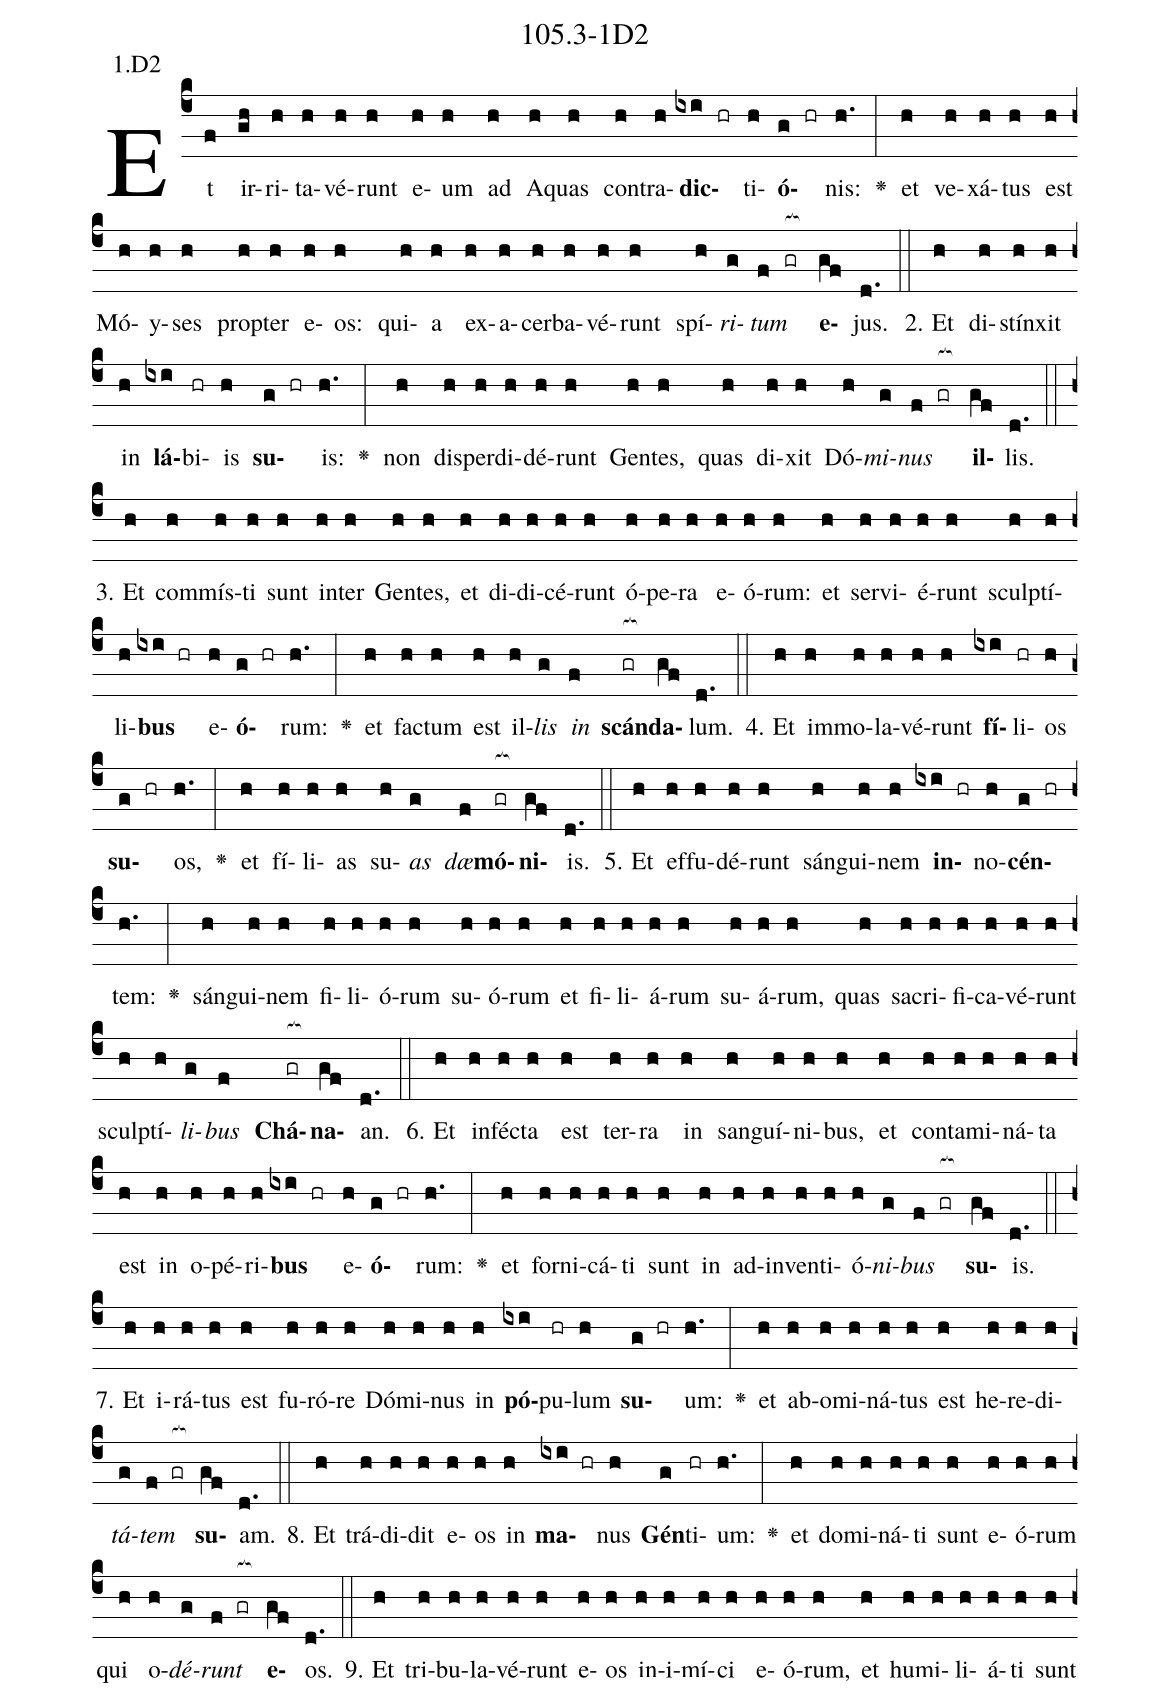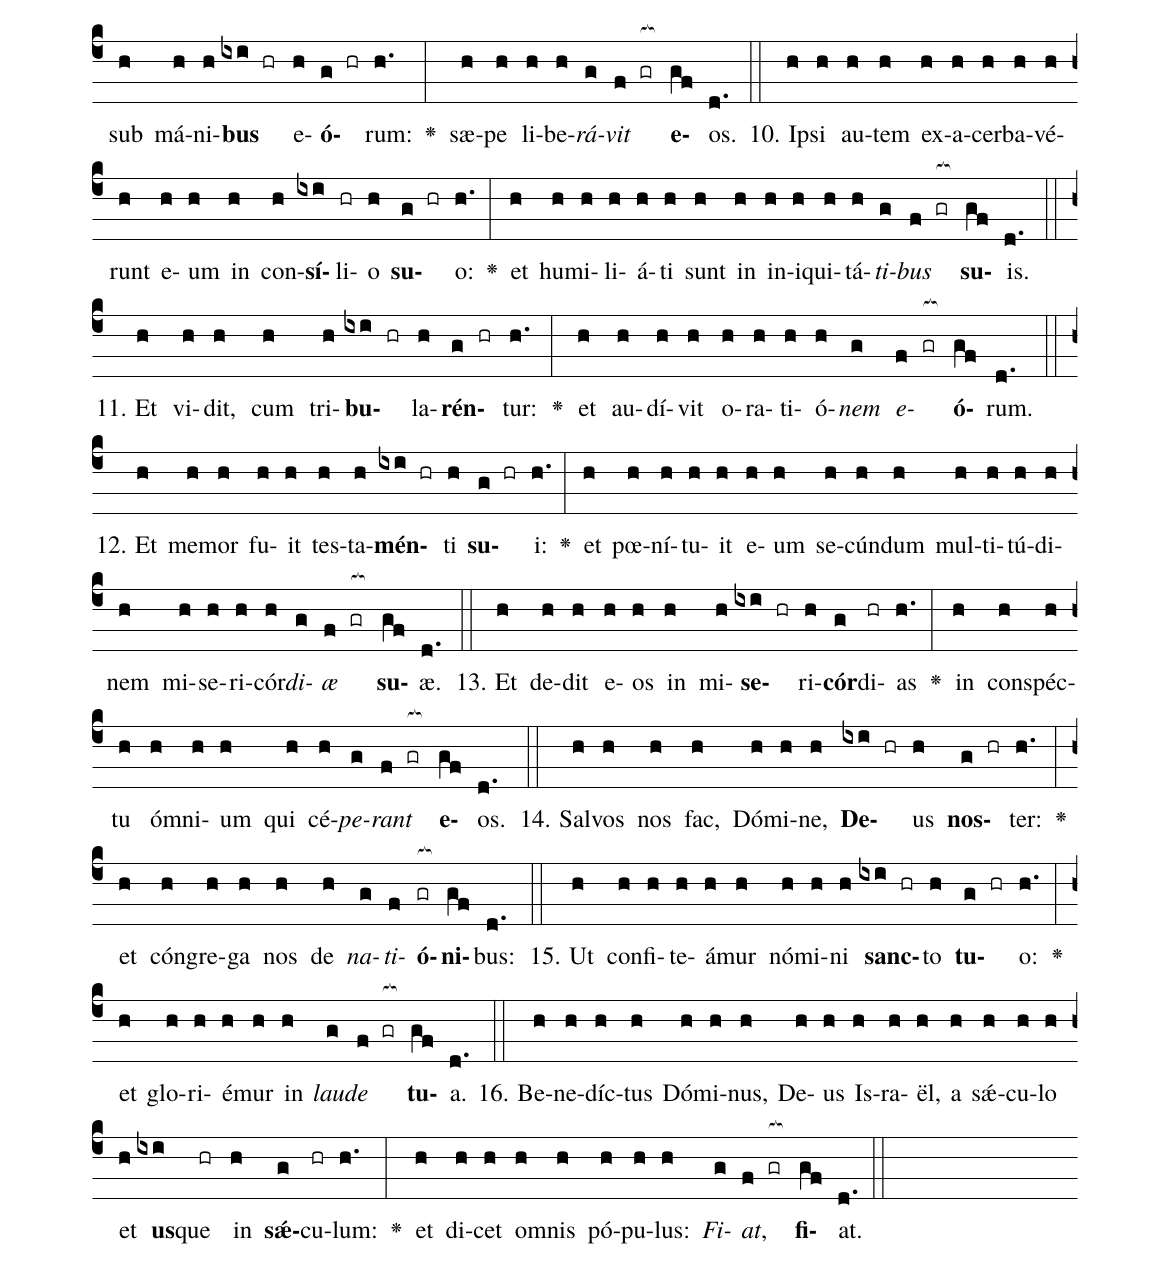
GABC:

name: 105.3-1D2;
annotation: 1.D2;
%%
(c4)Et(f) ir(gh)ri(h)ta(h)vé(h)runt(h) e(h)um(h) ad(h) A(h)quas(h) con(h)tra(h)<b>dic</b>(ixi hr)ti(h)<b>ó</b>(g hr)nis:(h.) <v>\greheightstar</v>(:) et(h) ve(h)xá(h)tus(h) est(h) Mó(h)y(h)ses(h) prop(h)ter(h) e(h)os:(h) qui(h)a(h) ex(h)a(h)cer(h)ba(h)vé(h)runt(h) spí(h)<i>ri</i>(g)<i>tum</i>(f gr[ocb:1{]) <b>e</b>(gf[ocb:0}])jus.(d.) (::)
2. Et(h) di(h)stín(h)xit(h) in(h) <b>lá</b>(ixi)bi(hr)is(h) <b>su</b>(g hr)is:(h.) <v>\greheightstar</v>(:) non(h) dis(h)per(h)di(h)dé(h)runt(h) Gen(h)tes,(h) quas(h) di(h)xit(h) Dó(h)<i>mi</i>(g)<i>nus</i>(f gr[ocb:1{]) <b>il</b>(gf[ocb:0}])lis.(d.) (::)
3. Et(h) com(h)mís(h)ti(h) sunt(h) in(h)ter(h) Gen(h)tes,(h) et(h) di(h)di(h)cé(h)runt(h) ó(h)pe(h)ra(h) e(h)ó(h)rum:(h) et(h) ser(h)vi(h)é(h)runt(h) sculp(h)tí(h)li(h)<b>bus</b>(ixi hr) e(h)<b>ó</b>(g hr)rum:(h.) <v>\greheightstar</v>(:) et(h) fac(h)tum(h) est(h) il(h)<i>lis</i>(g) <i>in</i>(f) <b>scán</b>(gr[ocb:1{])<b>da</b>(gf[ocb:0}])lum.(d.) (::)
4. Et(h) im(h)mo(h)la(h)vé(h)runt(h) <b>fí</b>(ixi)li(hr)os(h) <b>su</b>(g hr)os,(h.) <v>\greheightstar</v>(:) et(h) fí(h)li(h)as(h) su(h)<i>as</i>(g) <i>dæ</i>(f)<b>mó</b>(gr[ocb:1{])<b>ni</b>(gf[ocb:0}])is.(d.) (::)
5. Et(h) ef(h)fu(h)dé(h)runt(h) sán(h)gui(h)nem(h) <b>in</b>(ixi hr)no(h)<b>cén</b>(g hr)tem:(h.) <v>\greheightstar</v>(:) sán(h)gui(h)nem(h) fi(h)li(h)ó(h)rum(h) su(h)ó(h)rum(h) et(h) fi(h)li(h)á(h)rum(h) su(h)á(h)rum,(h) quas(h) sa(h)cri(h)fi(h)ca(h)vé(h)runt(h) sculp(h)tí(h)<i>li</i>(g)<i>bus</i>(f) <b>Chá</b>(gr[ocb:1{])<b>na</b>(gf[ocb:0}])an.(d.) (::)
6. Et(h) in(h)féc(h)ta(h) est(h) ter(h)ra(h) in(h) san(h)guí(h)ni(h)bus,(h) et(h) con(h)ta(h)mi(h)ná(h)ta(h) est(h) in(h) o(h)pé(h)ri(h)<b>bus</b>(ixi hr) e(h)<b>ó</b>(g hr)rum:(h.) <v>\greheightstar</v>(:) et(h) for(h)ni(h)cá(h)ti(h) sunt(h) in(h) ad(h)in(h)ven(h)ti(h)ó(h)<i>ni</i>(g)<i>bus</i>(f gr[ocb:1{]) <b>su</b>(gf[ocb:0}])is.(d.) (::)
7. Et(h) i(h)rá(h)tus(h) est(h) fu(h)ró(h)re(h) Dó(h)mi(h)nus(h) in(h) <b>pó</b>(ixi)pu(hr)lum(h) <b>su</b>(g hr)um:(h.) <v>\greheightstar</v>(:) et(h) ab(h)o(h)mi(h)ná(h)tus(h) est(h) he(h)re(h)di(h)<i>tá</i>(g)<i>tem</i>(f gr[ocb:1{]) <b>su</b>(gf[ocb:0}])am.(d.) (::)
8. Et(h) trá(h)di(h)dit(h) e(h)os(h) in(h) <b>ma</b>(ixi hr)nus(h) <b>Gén</b>(g)ti(hr)um:(h.) <v>\greheightstar</v>(:) et(h) do(h)mi(h)ná(h)ti(h) sunt(h) e(h)ó(h)rum(h) qui(h) o(h)<i>dé</i>(g)<i>runt</i>(f gr[ocb:1{]) <b>e</b>(gf[ocb:0}])os.(d.) (::)
9. Et(h) tri(h)bu(h)la(h)vé(h)runt(h) e(h)os(h) in(h)i(h)mí(h)ci(h) e(h)ó(h)rum,(h) et(h) hu(h)mi(h)li(h)á(h)ti(h) sunt(h) sub(h) má(h)ni(h)<b>bus</b>(ixi hr) e(h)<b>ó</b>(g hr)rum:(h.) <v>\greheightstar</v>(:) sæ(h)pe(h) li(h)be(h)<i>rá</i>(g)<i>vit</i>(f gr[ocb:1{]) <b>e</b>(gf[ocb:0}])os.(d.) (::)
10. Ip(h)si(h) au(h)tem(h) ex(h)a(h)cer(h)ba(h)vé(h)runt(h) e(h)um(h) in(h) con(h)<b>sí</b>(ixi)li(hr)o(h) <b>su</b>(g hr)o:(h.) <v>\greheightstar</v>(:) et(h) hu(h)mi(h)li(h)á(h)ti(h) sunt(h) in(h) in(h)i(h)qui(h)tá(h)<i>ti</i>(g)<i>bus</i>(f gr[ocb:1{]) <b>su</b>(gf[ocb:0}])is.(d.) (::)
11. Et(h) vi(h)dit,(h) cum(h) tri(h)<b>bu</b>(ixi hr)la(h)<b>rén</b>(g hr)tur:(h.) <v>\greheightstar</v>(:) et(h) au(h)dí(h)vit(h) o(h)ra(h)ti(h)ó(h)<i>nem</i>(g) <i>e</i>(f gr[ocb:1{])<b>ó</b>(gf[ocb:0}])rum.(d.) (::)
12. Et(h) me(h)mor(h) fu(h)it(h) tes(h)ta(h)<b>mén</b>(ixi hr)ti(h) <b>su</b>(g hr)i:(h.) <v>\greheightstar</v>(:) et(h) pœ(h)ní(h)tu(h)it(h) e(h)um(h) se(h)cún(h)dum(h) mul(h)ti(h)tú(h)di(h)nem(h) mi(h)se(h)ri(h)cór(h)<i>di</i>(g)<i>æ</i>(f gr[ocb:1{]) <b>su</b>(gf[ocb:0}])æ.(d.) (::)
13. Et(h) de(h)dit(h) e(h)os(h) in(h) mi(h)<b>se</b>(ixi hr)ri(h)<b>cór</b>(g)di(hr)as(h.) <v>\greheightstar</v>(:) in(h) con(h)spéc(h)tu(h) óm(h)ni(h)um(h) qui(h) cé(h)<i>pe</i>(g)<i>rant</i>(f gr[ocb:1{]) <b>e</b>(gf[ocb:0}])os.(d.) (::)
14. Sal(h)vos(h) nos(h) fac,(h) Dó(h)mi(h)ne,(h) <b>De</b>(ixi hr)us(h) <b>nos</b>(g hr)ter:(h.) <v>\greheightstar</v>(:) et(h) cón(h)gre(h)ga(h) nos(h) de(h) <i>na</i>(g)<i>ti</i>(f)<b>ó</b>(gr[ocb:1{])<b>ni</b>(gf[ocb:0}])bus:(d.) (::)
15. Ut(h) con(h)fi(h)te(h)á(h)mur(h) nó(h)mi(h)ni(h) <b>sanc</b>(ixi hr)to(h) <b>tu</b>(g hr)o:(h.) <v>\greheightstar</v>(:) et(h) glo(h)ri(h)é(h)mur(h) in(h) <i>lau</i>(g)<i>de</i>(f gr[ocb:1{]) <b>tu</b>(gf[ocb:0}])a.(d.) (::)
16. Be(h)ne(h)díc(h)tus(h) Dó(h)mi(h)nus,(h) De(h)us(h) Is(h)ra(h)ël,(h) a(h) sǽ(h)cu(h)lo(h) et(h) <b>us</b>(ixi)que(hr) in(h) <b>sǽ</b>(g)cu(hr)lum:(h.) <v>\greheightstar</v>(:) et(h) di(h)cet(h) om(h)nis(h) pó(h)pu(h)lus:(h) <i>Fi</i>(g)<i>at</i>,(f gr[ocb:1{]) <b>fi</b>(gf[ocb:0}])at.(d.) (::)
